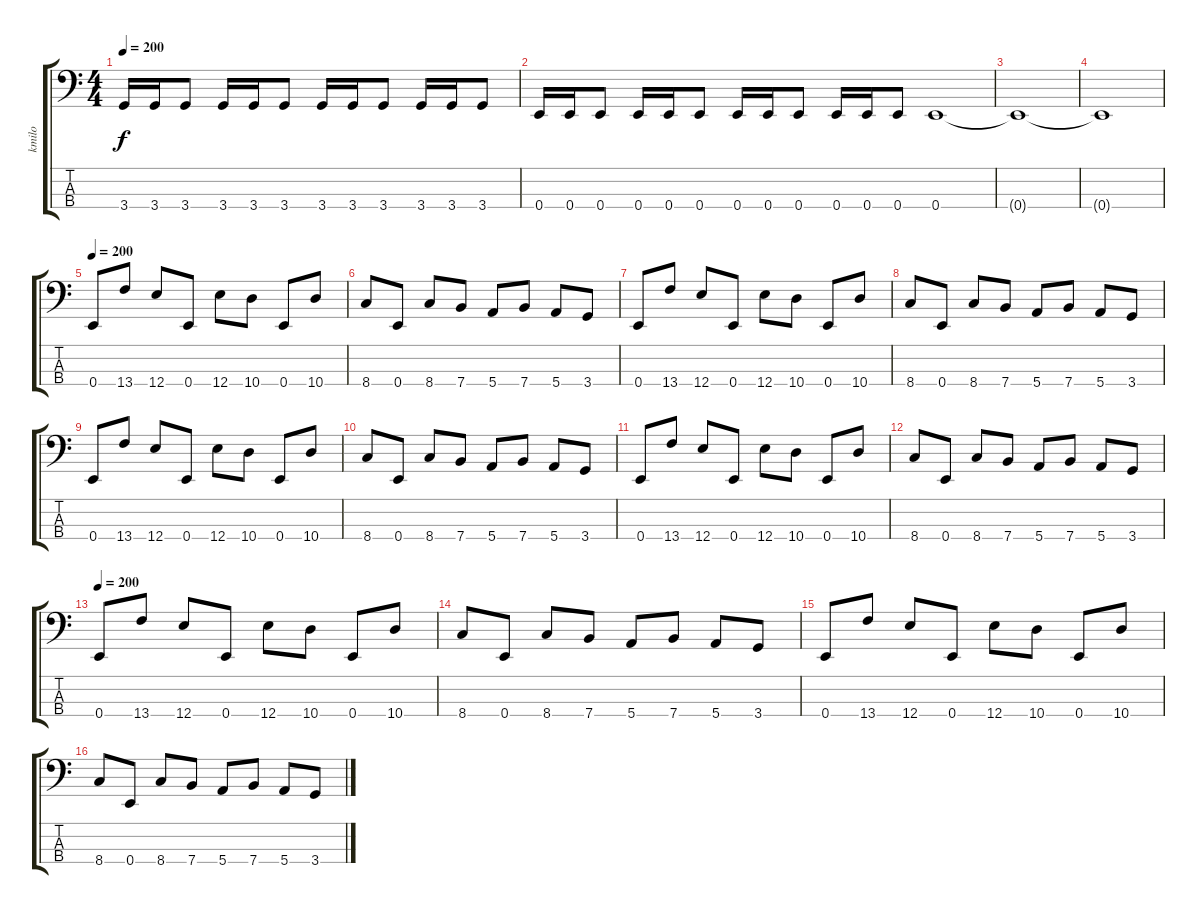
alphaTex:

\track ("kmilo" "kmilo") {instrument electricbassfinger}
\staff {score tabs}
\tuning (G2 D2 A1 E1) {hide}
\ts (4 4)
\tempo 200
\clef f4
\ks c
3.4.16{dy f} 3.4.16 3.4.8 3.4.16 3.4.16 3.4.8 3.4.16 3.4.16 3.4.8 3.4.16 3.4.16 3.4.8 |
0.4.16 0.4.16 0.4.8 0.4.16 0.4.16 0.4.8 0.4.16 0.4.16 0.4.8 0.4.16 0.4.16 0.4.8 0.4.1 |
0.4{t}.1 |
0.4{t}.1 |
\tempo 200
0.4.8 13.4.8 12.4.8 0.4.8 12.4.8 10.4.8 0.4.8 10.4.8 |
8.4.8 0.4.8 8.4.8 7.4.8 5.4.8 7.4.8 5.4.8 3.4.8 |
0.4.8 13.4.8 12.4.8 0.4.8 12.4.8 10.4.8 0.4.8 10.4.8 |
8.4.8 0.4.8 8.4.8 7.4.8 5.4.8 7.4.8 5.4.8 3.4.8 |
0.4.8 13.4.8 12.4.8 0.4.8 12.4.8 10.4.8 0.4.8 10.4.8 |
8.4.8 0.4.8 8.4.8 7.4.8 5.4.8 7.4.8 5.4.8 3.4.8 |
0.4.8 13.4.8 12.4.8 0.4.8 12.4.8 10.4.8 0.4.8 10.4.8 |
8.4.8 0.4.8 8.4.8 7.4.8 5.4.8 7.4.8 5.4.8 3.4.8 |
\tempo 200
0.4.8 13.4.8 12.4.8 0.4.8 12.4.8 10.4.8 0.4.8 10.4.8 |
8.4.8 0.4.8 8.4.8 7.4.8 5.4.8 7.4.8 5.4.8 3.4.8 |
0.4.8 13.4.8 12.4.8 0.4.8 12.4.8 10.4.8 0.4.8 10.4.8 |
8.4.8 0.4.8 8.4.8 7.4.8 5.4.8 7.4.8 5.4.8 3.4.8
